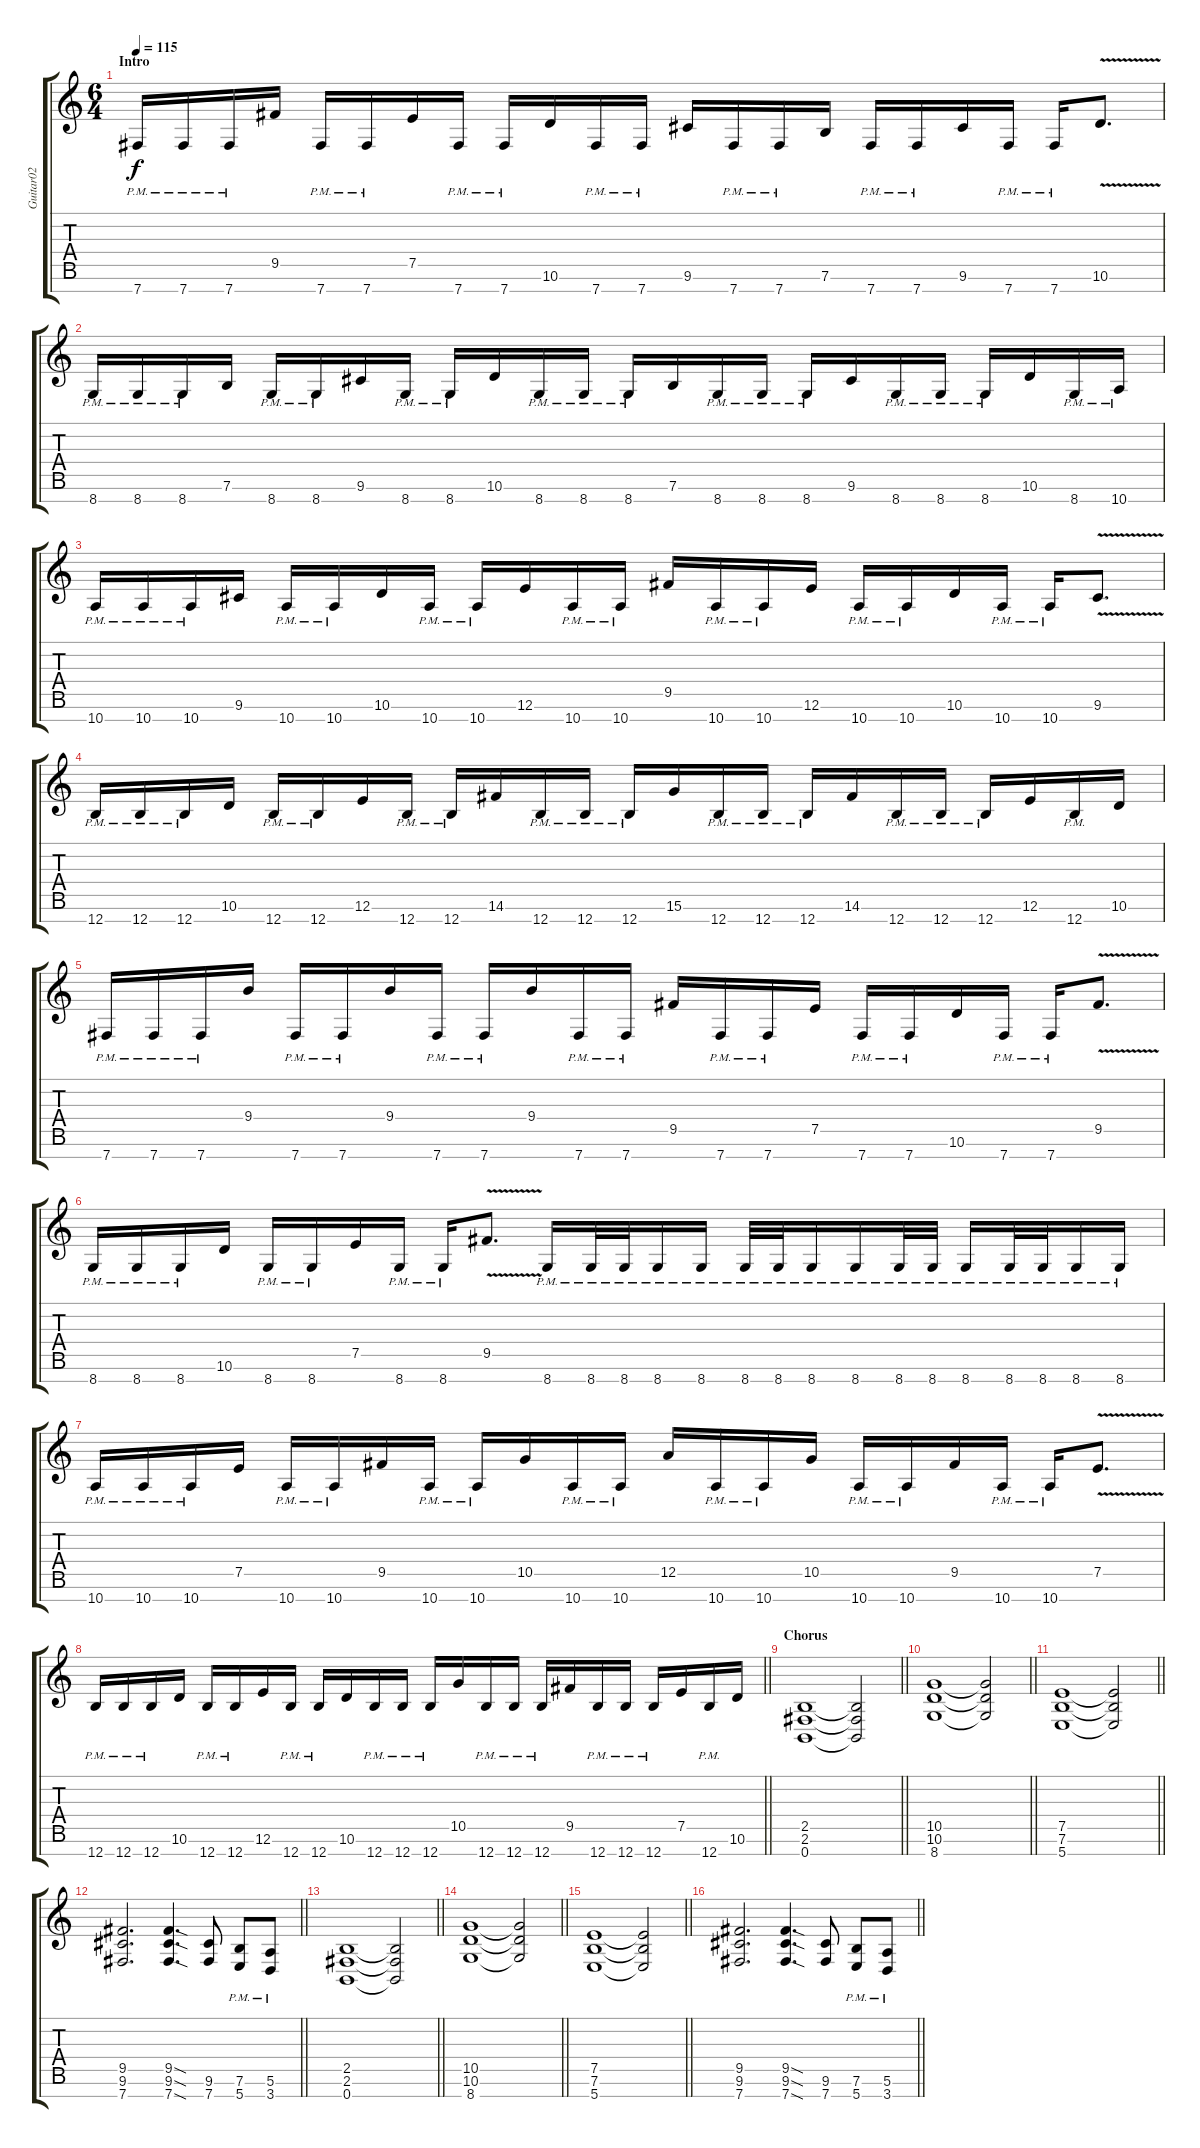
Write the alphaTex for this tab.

\track ("Guitar02" "Guitar02") {instrument distortionguitar}
\staff {score tabs}
\tuning (E4 B3 G3 D3 A2 E2 B1) {hide}
\ts (6 4)
\section ("" "Intro")
\tempo 115
\clef g2
\ks c
7.7{pm}.16{dy f instrument distortionguitar} 7.7{pm}.16 7.7{pm}.16 9.5.16 7.7{pm}.16 7.7{pm}.16 7.5.16 7.7{pm}.16 7.7{pm}.16 10.6.16 7.7{pm}.16 7.7{pm}.16 9.6.16 7.7{pm}.16 7.7{pm}.16 7.6.16 7.7{pm}.16 7.7{pm}.16 9.6.16 7.7{pm}.16 7.7{pm}.16 10.6{v}.8{d} |
8.7{pm}.16 8.7{pm}.16 8.7{pm}.16 7.6.16 8.7{pm}.16 8.7{pm}.16 9.6.16 8.7{pm}.16 8.7{pm}.16 10.6.16 8.7{pm}.16 8.7{pm}.16 8.7{pm}.16 7.6.16 8.7{pm}.16 8.7{pm}.16 8.7{pm}.16 9.6.16 8.7{pm}.16 8.7{pm}.16 8.7{pm}.16 10.6.16 8.7{pm}.16 10.7{pm}.16 |
10.7{pm}.16 10.7{pm}.16 10.7{pm}.16 9.6.16 10.7{pm}.16 10.7{pm}.16 10.6.16 10.7{pm}.16 10.7{pm}.16 12.6.16 10.7{pm}.16 10.7{pm}.16 9.5.16 10.7{pm}.16 10.7{pm}.16 12.6.16 10.7{pm}.16 10.7{pm}.16 10.6.16 10.7{pm}.16 10.7{pm}.16 9.6{v}.8{d} |
12.7{pm}.16 12.7{pm}.16 12.7{pm}.16 10.6.16 12.7{pm}.16 12.7{pm}.16 12.6.16 12.7{pm}.16 12.7{pm}.16 14.6.16 12.7{pm}.16 12.7{pm}.16 12.7{pm}.16 15.6.16 12.7{pm}.16 12.7{pm}.16 12.7{pm}.16 14.6.16 12.7{pm}.16 12.7{pm}.16 12.7{pm}.16 12.6.16 12.7{pm}.16 10.6.16 |
7.7{pm}.16 7.7{pm}.16 7.7{pm}.16 9.4.16 7.7{pm}.16 7.7{pm}.16 9.4.16 7.7{pm}.16 7.7{pm}.16 9.4.16 7.7{pm}.16 7.7{pm}.16 9.5.16 7.7{pm}.16 7.7{pm}.16 7.5.16 7.7{pm}.16 7.7{pm}.16 10.6.16 7.7{pm}.16 7.7{pm}.16 9.5{v}.8{d} |
8.7{pm}.16 8.7{pm}.16 8.7{pm}.16 10.6.16 8.7{pm}.16 8.7{pm}.16 7.5.16 8.7{pm}.16 8.7{pm}.16 9.5{v}.8{d} 8.7{pm}.16 8.7{pm}.32 8.7{pm}.32 8.7{pm}.16 8.7{pm}.16 8.7{pm}.32 8.7{pm}.32 8.7{pm}.16 8.7{pm}.16 8.7{pm}.32 8.7{pm}.32 8.7{pm}.16 8.7{pm}.32 8.7{pm}.32 8.7{pm}.16 8.7{pm}.16 |
10.7{pm}.16 10.7{pm}.16 10.7{pm}.16 7.5.16 10.7{pm}.16 10.7{pm}.16 9.5.16 10.7{pm}.16 10.7{pm}.16 10.5.16 10.7{pm}.16 10.7{pm}.16 12.5.16 10.7{pm}.16 10.7{pm}.16 10.5.16 10.7{pm}.16 10.7{pm}.16 9.5.16 10.7{pm}.16 10.7{pm}.16 7.5{v}.8{d} |
\barLineRight lightlight
12.7{pm}.16 12.7{pm}.16 12.7{pm}.16 10.6.16 12.7{pm}.16 12.7{pm}.16 12.6.16 12.7{pm}.16 12.7{pm}.16 10.6.16 12.7{pm}.16 12.7{pm}.16 12.7{pm}.16 10.5.16 12.7{pm}.16 12.7{pm}.16 12.7{pm}.16 9.5.16 12.7{pm}.16 12.7{pm}.16 12.7{pm}.16 7.5.16 12.7{pm}.16 10.6.16 |
\section ("" "Chorus")
\barLineRight lightlight
(2.5 2.6 0.7).1 (2.5{t} 2.6{t} 0.7{t}).2 |
\barLineRight lightlight
(10.5 10.6 8.7).1 (10.5{t} 10.6{t} 8.7{t}).2 |
\barLineRight lightlight
(7.5 7.6 5.7).1 (7.5{t} 7.6{t} 5.7{t}).2 |
\barLineRight lightlight
(9.5 9.6 7.7).2{d} (9.5{sod} 9.6{sod} 7.7{sod}).4{d} (9.6 7.7).8 (7.6{pm} 5.7{pm}).8 (5.6{pm} 3.7{pm}).8 |
\barLineRight lightlight
(2.5 2.6 0.7).1 (2.5{t} 2.6{t} 0.7{t}).2 |
\barLineRight lightlight
(10.5 10.6 8.7).1 (10.5{t} 10.6{t} 8.7{t}).2 |
\barLineRight lightlight
(7.5 7.6 5.7).1 (7.5{t} 7.6{t} 5.7{t}).2 |
\barLineRight lightlight
(9.5 9.6 7.7).2{d} (9.5{sod} 9.6{sod} 7.7{sod}).4{d} (9.6 7.7).8 (7.6{pm} 5.7{pm}).8 (5.6{pm} 3.7{pm}).8
